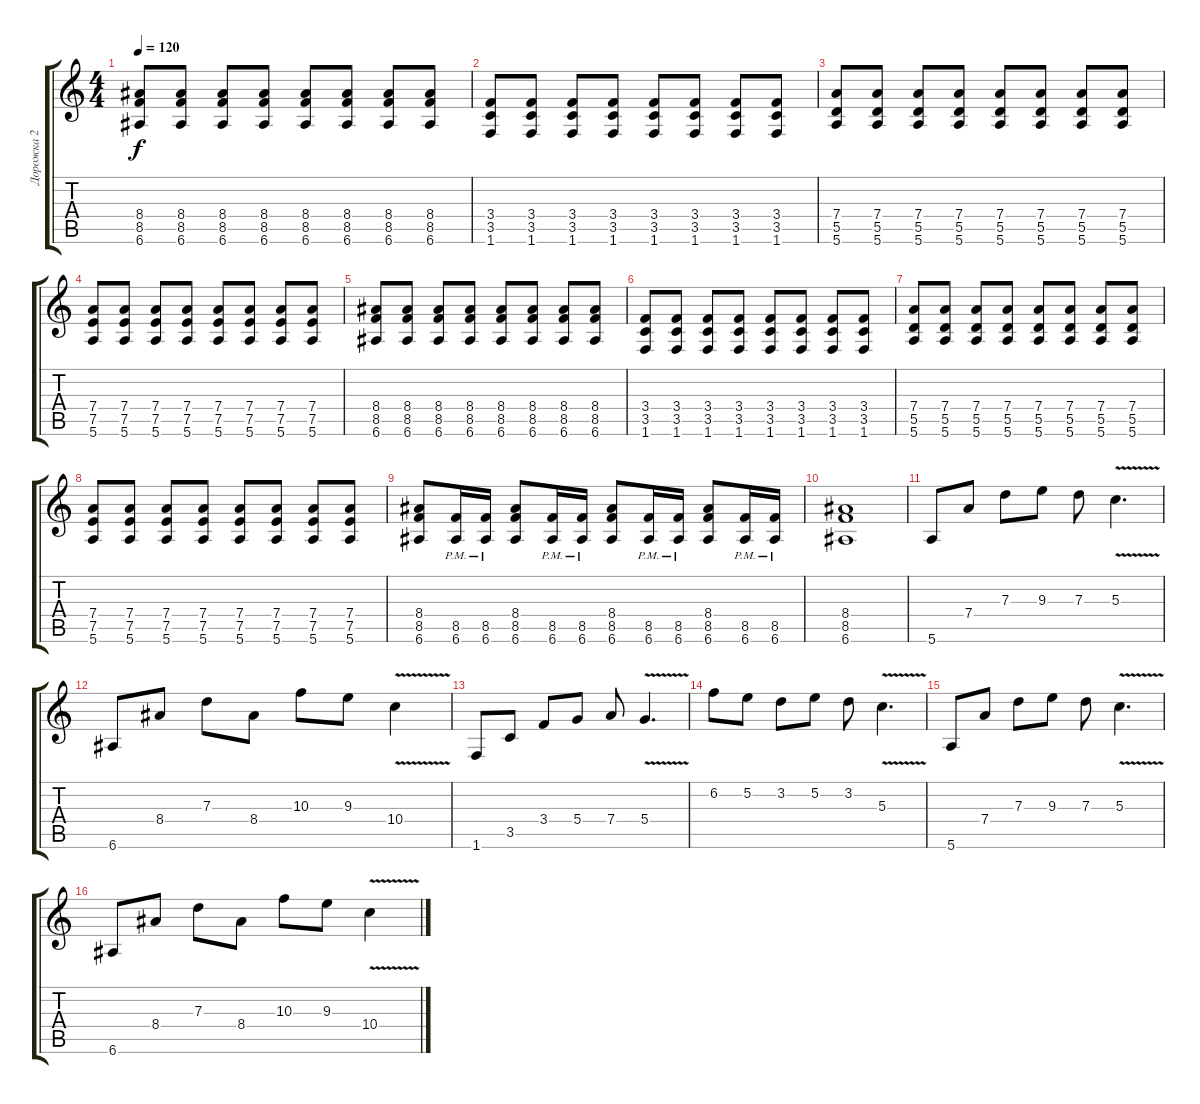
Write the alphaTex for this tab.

\track ("Дорожка 2" "Дорожка 2") {instrument acousticguitarsteel}
\staff {score tabs}
\tuning (E4 B3 G3 D3 A2 E2) {hide}
\ts (4 4)
\tempo 120
\clef g2
\ks c
(8.4 8.5 6.6).8{dy f} (8.4 8.5 6.6).8 (8.4 8.5 6.6).8 (8.4 8.5 6.6).8 (8.4 8.5 6.6).8 (8.4 8.5 6.6).8 (8.4 8.5 6.6).8 (8.4 8.5 6.6).8 |
(3.4 3.5 1.6).8{instrument distortionguitar} (3.4 3.5 1.6).8 (3.4 3.5 1.6).8 (3.4 3.5 1.6).8 (3.4 3.5 1.6).8 (3.4 3.5 1.6).8 (3.4 3.5 1.6).8 (3.4 3.5 1.6).8 |
(7.4 5.5 5.6).8 (7.4 5.5 5.6).8 (7.4 5.5 5.6).8 (7.4 5.5 5.6).8 (7.4 5.5 5.6).8 (7.4 5.5 5.6).8 (7.4 5.5 5.6).8 (7.4 5.5 5.6).8 |
(7.4 7.5 5.6).8 (7.4 7.5 5.6).8 (7.4 7.5 5.6).8 (7.4 7.5 5.6).8 (7.4 7.5 5.6).8 (7.4 7.5 5.6).8 (7.4 7.5 5.6).8 (7.4 7.5 5.6).8 |
(8.4 8.5 6.6).8 (8.4 8.5 6.6).8 (8.4 8.5 6.6).8 (8.4 8.5 6.6).8 (8.4 8.5 6.6).8 (8.4 8.5 6.6).8 (8.4 8.5 6.6).8 (8.4 8.5 6.6).8 |
(3.4 3.5 1.6).8 (3.4 3.5 1.6).8 (3.4 3.5 1.6).8 (3.4 3.5 1.6).8 (3.4 3.5 1.6).8 (3.4 3.5 1.6).8 (3.4 3.5 1.6).8 (3.4 3.5 1.6).8 |
(7.4 5.5 5.6).8 (7.4 5.5 5.6).8 (7.4 5.5 5.6).8 (7.4 5.5 5.6).8 (7.4 5.5 5.6).8 (7.4 5.5 5.6).8 (7.4 5.5 5.6).8 (7.4 5.5 5.6).8 |
(7.4 7.5 5.6).8 (7.4 7.5 5.6).8 (7.4 7.5 5.6).8 (7.4 7.5 5.6).8 (7.4 7.5 5.6).8 (7.4 7.5 5.6).8 (7.4 7.5 5.6).8 (7.4 7.5 5.6).8 |
(8.4 8.5 6.6).8 (8.5{pm} 6.6{pm}).16 (8.5{pm} 6.6{pm}).16 (8.4 8.5 6.6).8 (8.5{pm} 6.6{pm}).16 (8.5{pm} 6.6{pm}).16 (8.4 8.5 6.6).8 (8.5{pm} 6.6{pm}).16 (8.5{pm} 6.6{pm}).16 (8.4 8.5 6.6).8 (8.5{pm} 6.6{pm}).16 (8.5{pm} 6.6{pm}).16 |
(8.4 8.5 6.6).1 |
5.6.8{instrument electricguitarjazz} 7.4.8 7.3.8 9.3.8 7.3.8 5.3{v}.4{d} |
6.6.8 8.4.8 7.3.8 8.4.8 10.3.8 9.3.8 10.4{v}.4 |
1.6.8 3.5.8 3.4.8 5.4.8 7.4.8 5.4{v}.4{d} |
6.2.8 5.2.8 3.2.8 5.2.8 3.2.8 5.3{v}.4{d} |
5.6.8{instrument electricguitarjazz} 7.4.8 7.3.8 9.3.8 7.3.8 5.3{v}.4{d} |
6.6.8 8.4.8 7.3.8 8.4.8 10.3.8 9.3.8 10.4{v}.4
